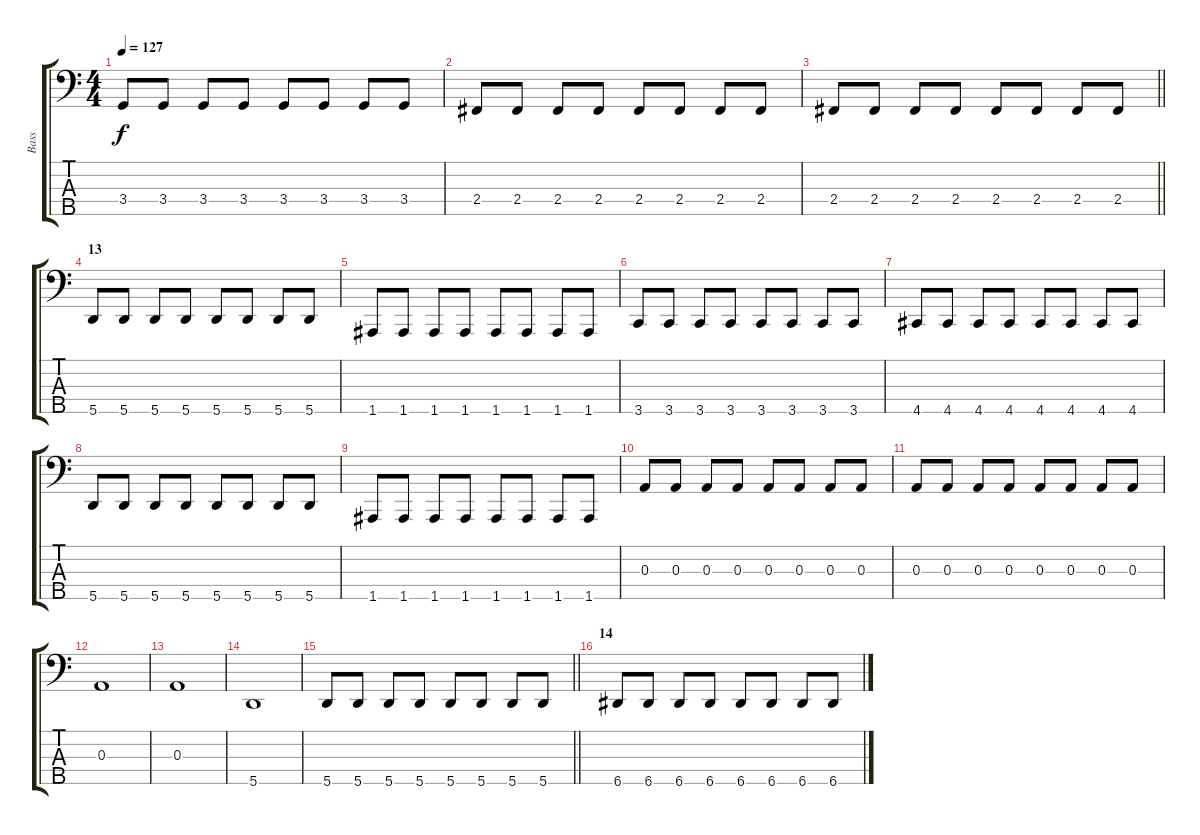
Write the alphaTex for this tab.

\track ("Bass" "Bass") {instrument electricbassfinger}
\staff {score tabs}
\tuning (G2 D2 A1 E1 A0) {hide}
\ts (4 4)
\tempo 127
\clef f4
\ks c
3.4.8{dy f} 3.4.8 3.4.8 3.4.8 3.4.8 3.4.8 3.4.8 3.4.8 |
2.4.8 2.4.8 2.4.8 2.4.8 2.4.8 2.4.8 2.4.8 2.4.8 |
\barLineRight lightlight
2.4.8 2.4.8 2.4.8 2.4.8 2.4.8 2.4.8 2.4.8 2.4.8 |
\section ("" "13")
5.5.8 5.5.8 5.5.8 5.5.8 5.5.8 5.5.8 5.5.8 5.5.8 |
1.5.8 1.5.8 1.5.8 1.5.8 1.5.8 1.5.8 1.5.8 1.5.8 |
3.5.8 3.5.8 3.5.8 3.5.8 3.5.8 3.5.8 3.5.8 3.5.8 |
4.5.8 4.5.8 4.5.8 4.5.8 4.5.8 4.5.8 4.5.8 4.5.8 |
5.5.8 5.5.8 5.5.8 5.5.8 5.5.8 5.5.8 5.5.8 5.5.8 |
1.5.8 1.5.8 1.5.8 1.5.8 1.5.8 1.5.8 1.5.8 1.5.8 |
0.3.8 0.3.8 0.3.8 0.3.8 0.3.8 0.3.8 0.3.8 0.3.8 |
0.3.8 0.3.8 0.3.8 0.3.8 0.3.8 0.3.8 0.3.8 0.3.8 |
0.3.1 |
0.3.1 |
5.5.1 |
\barLineRight lightlight
5.5.8 5.5.8 5.5.8 5.5.8 5.5.8 5.5.8 5.5.8 5.5.8 |
\section ("" "14")
6.5.8 6.5.8 6.5.8 6.5.8 6.5.8 6.5.8 6.5.8 6.5.8
